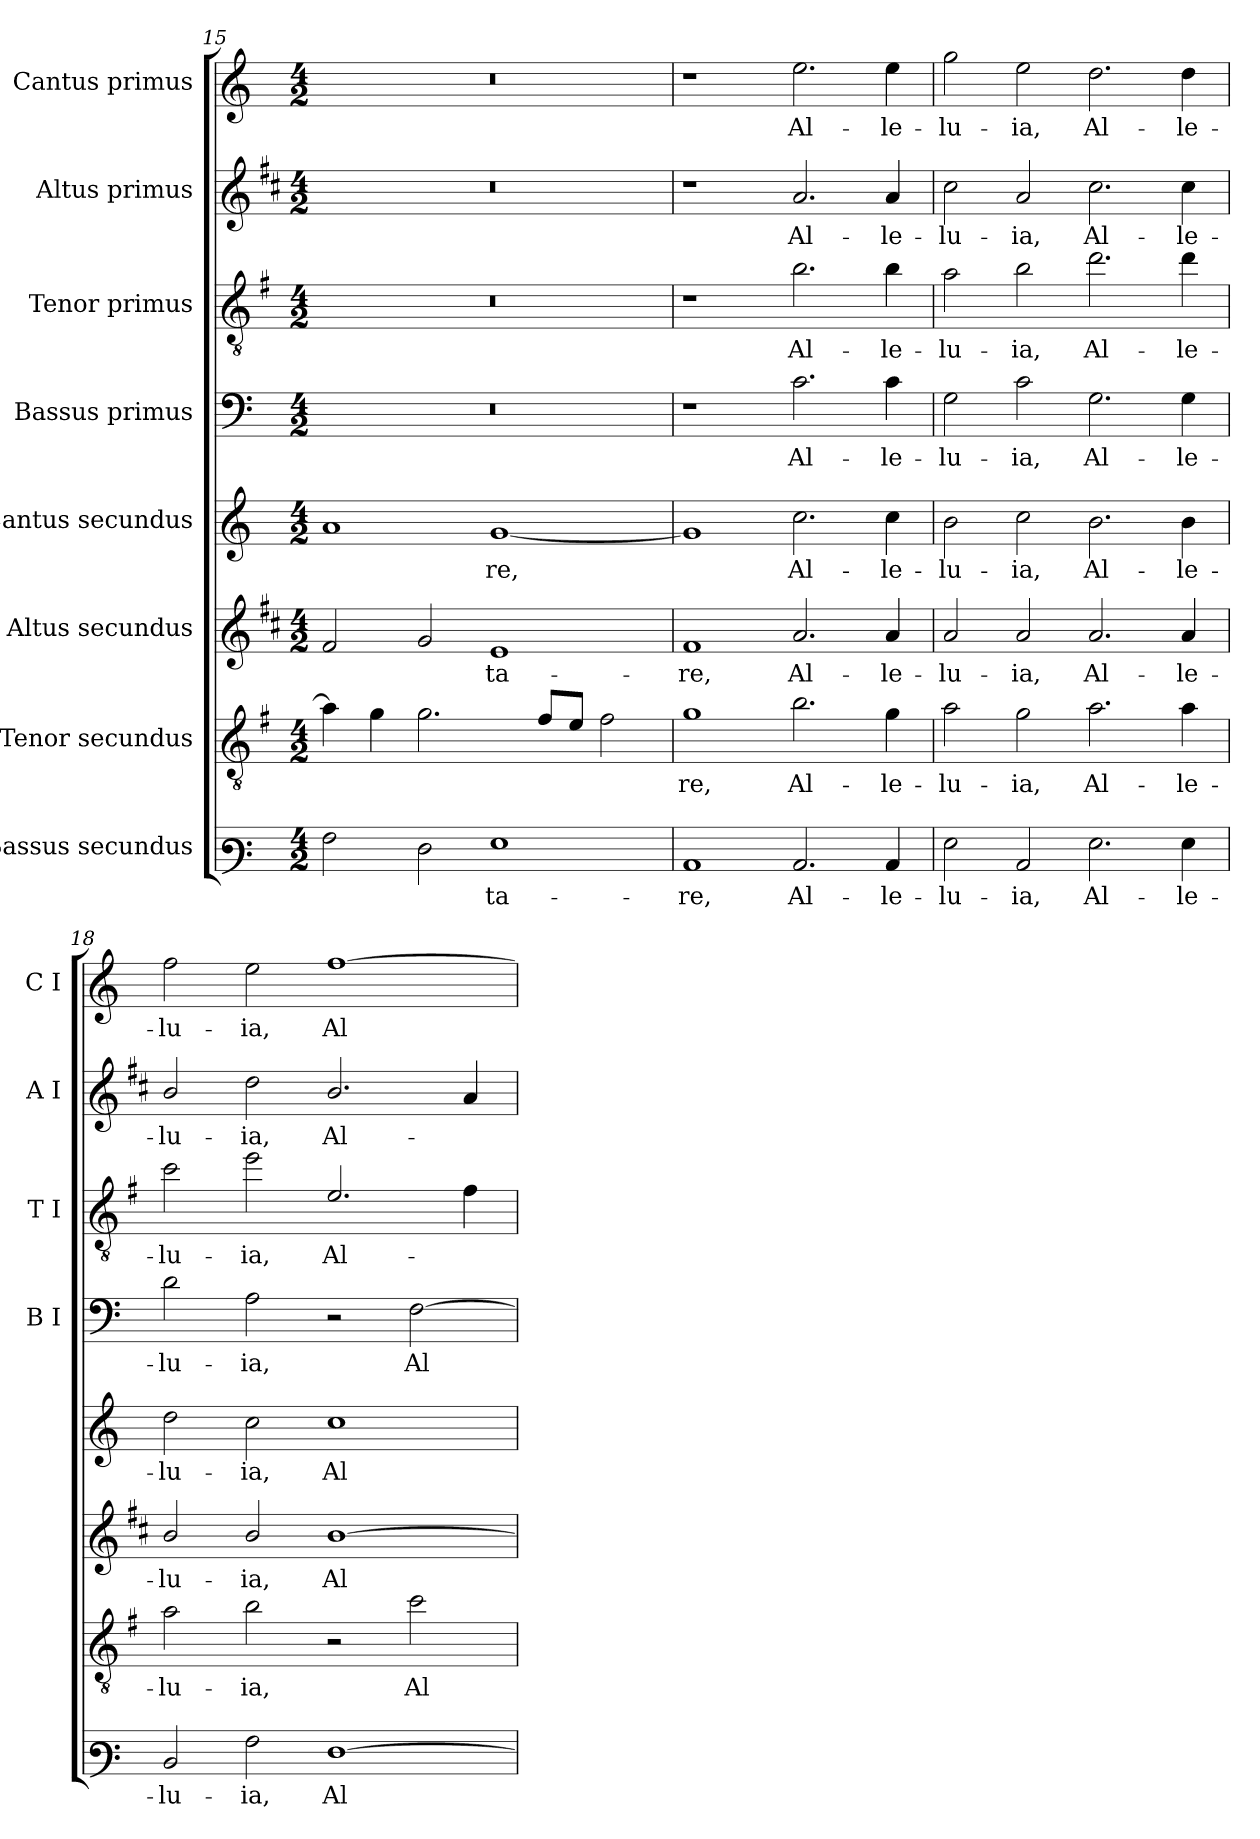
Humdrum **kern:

**kern	**text	**kern	**text	**kern	**text	**kern	**text	**kern	**text	**kern	**text	**kern	**text	**kern	**text
*part8	*part8	*part7	*part7	*part6	*part6	*part5	*part5	*part4	*part4	*part3	*part3	*part2	*part2	*part1	*part1
*staff8	*staff8	*staff7	*staff7	*staff6	*staff6	*staff5	*staff5	*staff4	*staff4	*staff3	*staff3	*staff2	*staff2	*staff1	*staff1
*I"Bassus secundus	*	*I"Tenor secundus	*	*I"Altus secundus	*	*I"Cantus secundus	*	*I"Bassus primus	*	*I"Tenor primus	*	*I"Altus primus	*	*I"Cantus primus	*
*	*	*	*	*	*	*	*	*I'B I	*	*I'T I	*	*I'A I	*	*I'C I	*
*clefF3	*	*clefGv2	*	*clefG2	*	*clefG2	*	*clefF4	*	*clefGv2	*	*clefG2	*	*clefG2	*
*	*	*ITrd4c7	*	*ITrd1c2	*	*	*	*	*	*ITrd4c7	*	*ITrd1c2	*	*	*
*k[]	*	*k[]	*	*k[]	*	*k[]	*	*k[]	*	*k[]	*	*k[]	*	*k[]	*
*C:	*	*C:	*	*C:	*	*C:	*	*C:	*	*C:	*	*C:	*	*C:	*
*M4/2	*	*M4/2	*	*M4/2	*	*M4/2	*	*M4/2	*	*M4/2	*	*M4/2	*	*M4/2	*
=15	=15	=15	=15	=15	=15	=15	=15	=15	=15	=15	=15	=15	=15	=15	=15
2A\	.	4d\]	.	2e/	.	1a	.	0r	.	0r	.	0r	.	0r	.
.	.	4c\	.	.	.	.	.	.	.	.	.	.	.	.	.
2F\	.	2.c\	.	2f/	.	.	.	.	.	.	.	.	.	.	.
!	!LO:LY:b	!	!	!	!LO:LY:b	!	!LO:LY:b	!	!	!	!	!	!	!	!
1G	-ta-	.	.	1d	-ta-	[1g	-re,	.	.	.	.	.	.	.	.
.	.	8B/L	.	.	.	.	.	.	.	.	.	.	.	.	.
.	.	8A/J	.	.	.	.	.	.	.	.	.	.	.	.	.
.	.	2B\	.	.	.	.	.	.	.	.	.	.	.	.	.
=16	=16	=16	=16	=16	=16	=16	=16	=16	=16	=16	=16	=16	=16	=16	=16
!	!LO:LY:b	!	!LO:LY:b	!	!LO:LY:b	!	!	!	!	!	!	!	!	!	!
1C	-re,	1c	-re,	1e	-re,	1g]	.	1r	.	1r	.	1r	.	1r	.
!	!LO:LY:b	!	!LO:LY:b	!	!LO:LY:b	!	!LO:LY:b	!	!LO:LY:b	!	!LO:LY:b	!	!LO:LY:b	!	!LO:LY:b
2.C/	Al-	2.e\	Al-	2.g/	Al-	2.cc\	Al-	2.c\	Al-	2.e\	Al-	2.g/	Al-	2.ee\	Al-
!	!LO:LY:b	!	!LO:LY:b	!	!LO:LY:b	!	!LO:LY:b	!	!LO:LY:b	!	!LO:LY:b	!	!LO:LY:b	!	!LO:LY:b
4C/	-le-	4c\	-le-	4g/	-le-	4cc\	-le-	4c\	-le-	4e\	-le-	4g/	-le-	4ee\	-le-
=17	=17	=17	=17	=17	=17	=17	=17	=17	=17	=17	=17	=17	=17	=17	=17
!	!LO:LY:b	!	!LO:LY:b	!	!LO:LY:b	!	!LO:LY:b	!	!LO:LY:b	!	!LO:LY:b	!	!LO:LY:b	!	!LO:LY:b
2G\	-lu-	2d\	-lu-	2g/	-lu-	2b\	-lu-	2G\	-lu-	2d\	-lu-	2b\	-lu-	2gg\	-lu-
!	!LO:LY:b	!	!LO:LY:b	!	!LO:LY:b	!	!LO:LY:b	!	!LO:LY:b	!	!LO:LY:b	!	!LO:LY:b	!	!LO:LY:b
2C/	-ia,	2c\	-ia,	2g/	-ia,	2cc\	-ia,	2c\	-ia,	2e\	-ia,	2g/	-ia,	2ee\	-ia,
!	!LO:LY:b	!	!LO:LY:b	!	!LO:LY:b	!	!LO:LY:b	!	!LO:LY:b	!	!LO:LY:b	!	!LO:LY:b	!	!LO:LY:b
2.G\	Al-	2.d\	Al-	2.g/	Al-	2.b\	Al-	2.G\	Al-	2.g\	Al-	2.b\	Al-	2.dd\	Al-
!	!LO:LY:b	!	!LO:LY:b	!	!LO:LY:b	!	!LO:LY:b	!	!LO:LY:b	!	!LO:LY:b	!	!LO:LY:b	!	!LO:LY:b
4G\	-le-	4d\	-le-	4g/	-le-	4b\	-le-	4G\	-le-	4g\	-le-	4b\	-le-	4dd\	-le-
!!LO:PB:g=z
=18	=18	=18	=18	=18	=18	=18	=18	=18	=18	=18	=18	=18	=18	=18	=18
!	!LO:LY:b	!	!LO:LY:b	!	!LO:LY:b	!	!LO:LY:b	!	!LO:LY:b	!	!LO:LY:b	!	!LO:LY:b	!	!LO:LY:b
2D/	-lu-	2d\	-lu-	2a/	-lu-	2dd\	-lu-	2d\	-lu-	2f\	-lu-	2a/	-lu-	2ff\	-lu-
!	!LO:LY:b	!	!LO:LY:b	!	!LO:LY:b	!	!LO:LY:b	!	!LO:LY:b	!	!LO:LY:b	!	!LO:LY:b	!	!LO:LY:b
2A\	-ia,	2e\	-ia,	2a/	-ia,	2cc\	-ia,	2A\	-ia,	2a\	-ia,	2cc\	-ia,	2ee\	-ia,
!	!LO:LY:b	!	!	!	!LO:LY:b	!	!LO:LY:b	!	!	!	!LO:LY:b	!	!LO:LY:b	!	!LO:LY:b
[1F	Al-	2r	.	[1a	Al-	1cc	Al-	2r	.	2.A/	Al-	2.a/	Al-	[1ff	Al-
!	!	!	!LO:LY:b	!	!	!	!	!	!LO:LY:b	!	!	!	!	!	!
.	.	2f\	Al-	.	.	.	.	[2F\	Al-	.	.	.	.	.	.
.	.	.	.	.	.	.	.	.	.	4B\	.	4g/	.	.	.
=	=	=	=	=	=	=	=	=	=	=	=	=	=	=	=
*-	*-	*-	*-	*-	*-	*-	*-	*-	*-	*-	*-	*-	*-	*-	*-
